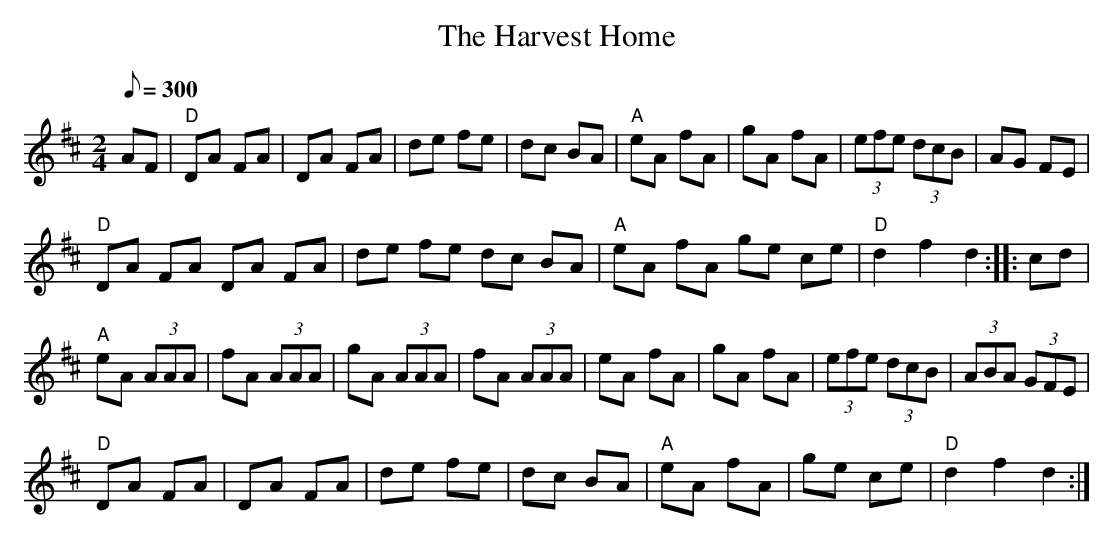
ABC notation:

X:1
T:Harvest Home, The
M:2/4
L:1/8
Q:300
K:D
AF|"D"DA FA|DA FA|de fe|dc BA|"A"eA fA|gA fA|(3efe (3dcB|AG FE|!
"D"DA FA DA FA|de fe dc BA|"A"eA fA ge ce|"D"d2f2d2::cd|!
"A"eA (3AAA|fA (3AAA|gA (3AAA|fA (3AAA|
eA fA|gA fA|(3efe (3dcB|(3ABA (3GFE|!
"D"DA FA|DA FA|de fe|dc BA|"A"eA fA|ge ce|"D"d2f2d2:|
